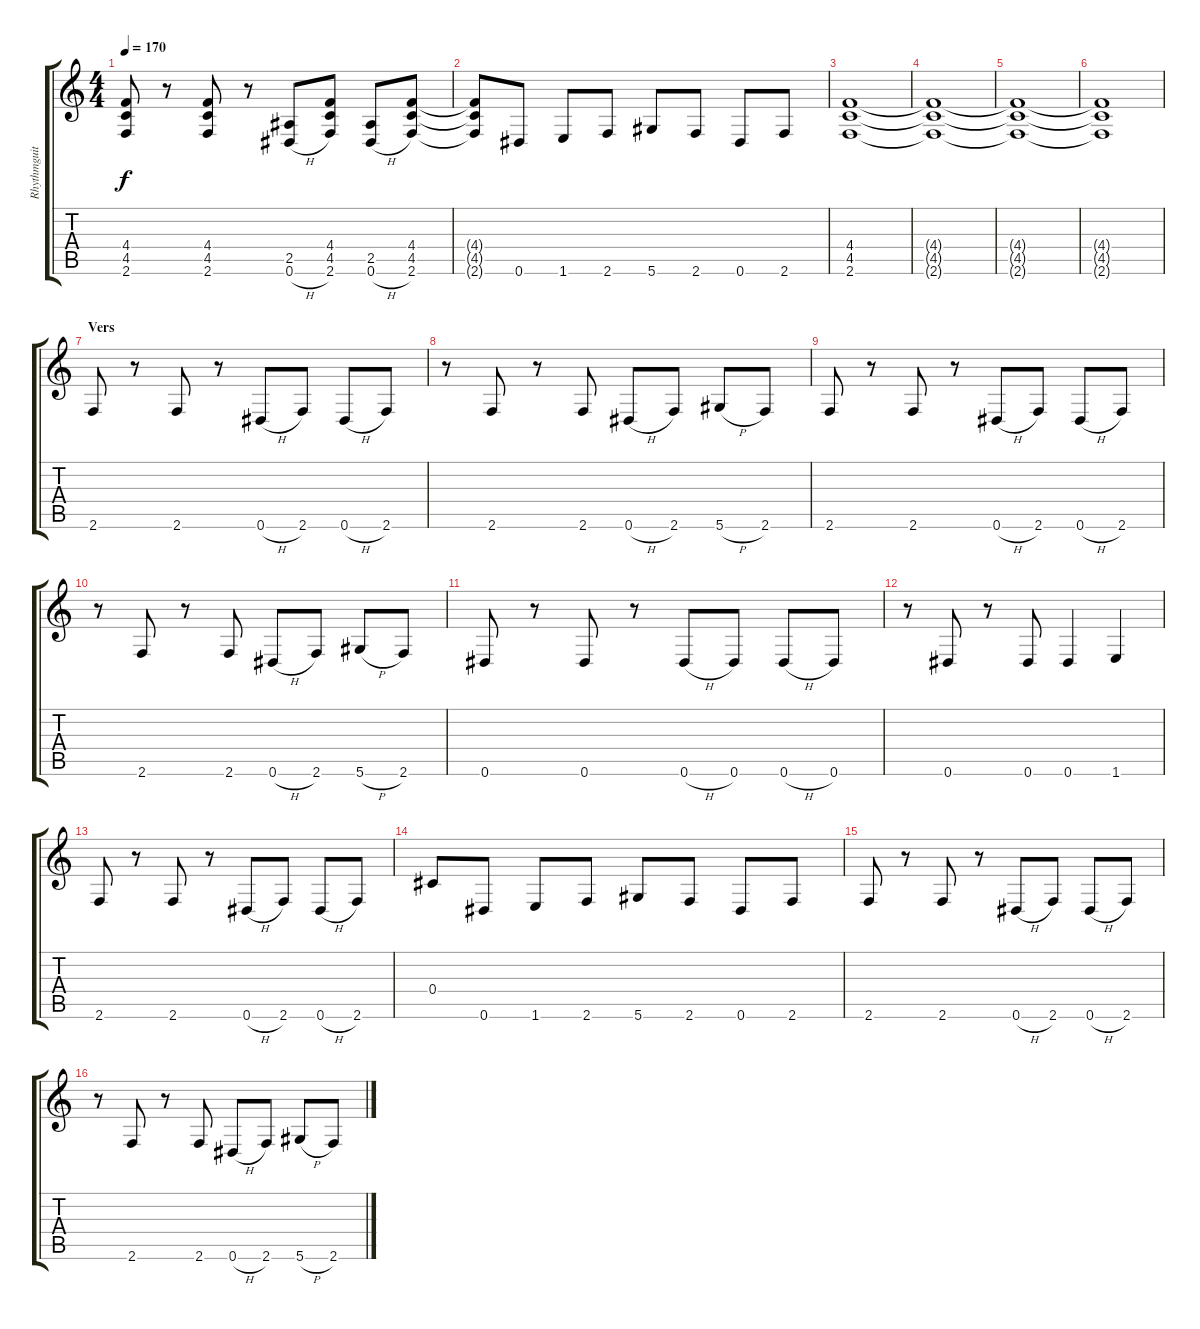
\track ("Rhythmguitar" "Rhythmguit") {instrument distortionguitar}
\staff {score tabs}
\tuning (Eb4 Bb3 Gb3 Db3 Ab2 Eb2) {hide}
\ts (4 4)
\tempo 170
\clef g2
\ks c
(4.4 4.5 2.6).8{dy f} r.8 (4.4 4.5 2.6).8 r.8 (2.5 0.6{h}).8 (4.4 4.5 2.6).8 (2.5 0.6{h}).8 (4.4 4.5 2.6).8 |
(4.4{t} 4.5{t} 2.6{t}).8 0.6.8 1.6.8 2.6.8 5.6.8 2.6.8 0.6.8 2.6.8 |
(4.4 4.5 2.6).1 |
(4.4{t} 4.5{t} 2.6{t}).1 |
(4.4{t} 4.5{t} 2.6{t}).1 |
(4.4{t} 4.5{t} 2.6{t}).1 |
\section ("" "Vers")
2.6.8{volume 10} r.8 2.6.8 r.8 0.6{h}.8 2.6.8 0.6{h}.8 2.6.8 |
r.8 2.6.8 r.8 2.6.8 0.6{h}.8 2.6.8 5.6{h}.8 2.6.8 |
2.6.8{volume 10} r.8 2.6.8 r.8 0.6{h}.8 2.6.8 0.6{h}.8 2.6.8 |
r.8 2.6.8 r.8 2.6.8 0.6{h}.8 2.6.8 5.6{h}.8 2.6.8 |
0.6.8{volume 10} r.8 0.6.8 r.8 0.6{h}.8 0.6.8 0.6{h}.8 0.6.8 |
r.8 0.6.8 r.8 0.6.8 0.6.4 1.6.4 |
2.6.8{volume 10} r.8 2.6.8 r.8 0.6{h}.8 2.6.8 0.6{h}.8 2.6.8 |
0.4.8 0.6.8 1.6.8 2.6.8 5.6.8 2.6.8 0.6.8 2.6.8 |
2.6.8{volume 10} r.8 2.6.8 r.8 0.6{h}.8 2.6.8 0.6{h}.8 2.6.8 |
r.8 2.6.8 r.8 2.6.8 0.6{h}.8 2.6.8 5.6{h}.8 2.6.8
